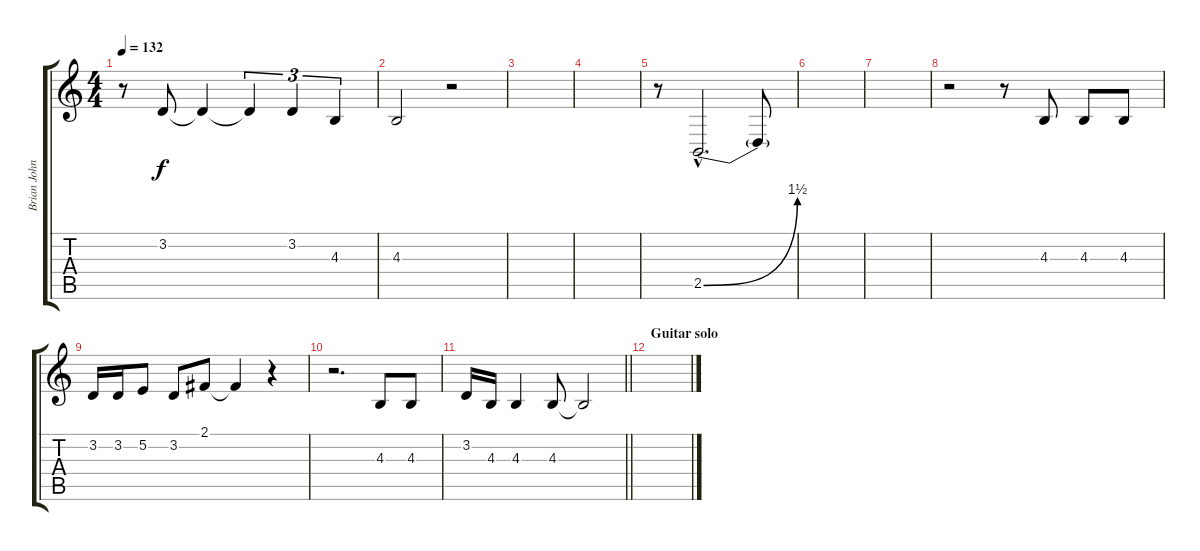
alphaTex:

\track ("Brian Johnson" "Brian John") {instrument harmonica}
\staff {score tabs}
\tuning (E4 B3 G3 D3 A2 E2) {hide}
\ts (4 4)
\tempo 132
\clef g2
\ks c
r.8{dy f} 3.2.8 3.2{t}.4 3.2{t}.4{tu (3 2)} 3.2.4{tu (3 2)} 4.3.4{tu (3 2)} |
4.3.2 r.2 |
|
|
r.8 2.5{be (bend 0 0 60 6) hac}.2{d} 2.5{t}.8 |
|
|
r.2 r.8 4.3.8 4.3.8 4.3.8 |
3.2.16 3.2.16 5.2.8 3.2.8 2.1.8 2.1{t}.4 r.4 |
r.2{d} 4.3.8 4.3.8 |
\barLineRight lightlight
3.2.16 4.3.16 4.3.4 4.3.8 4.3{t}.2 |
\section ("" "Guitar solo")
